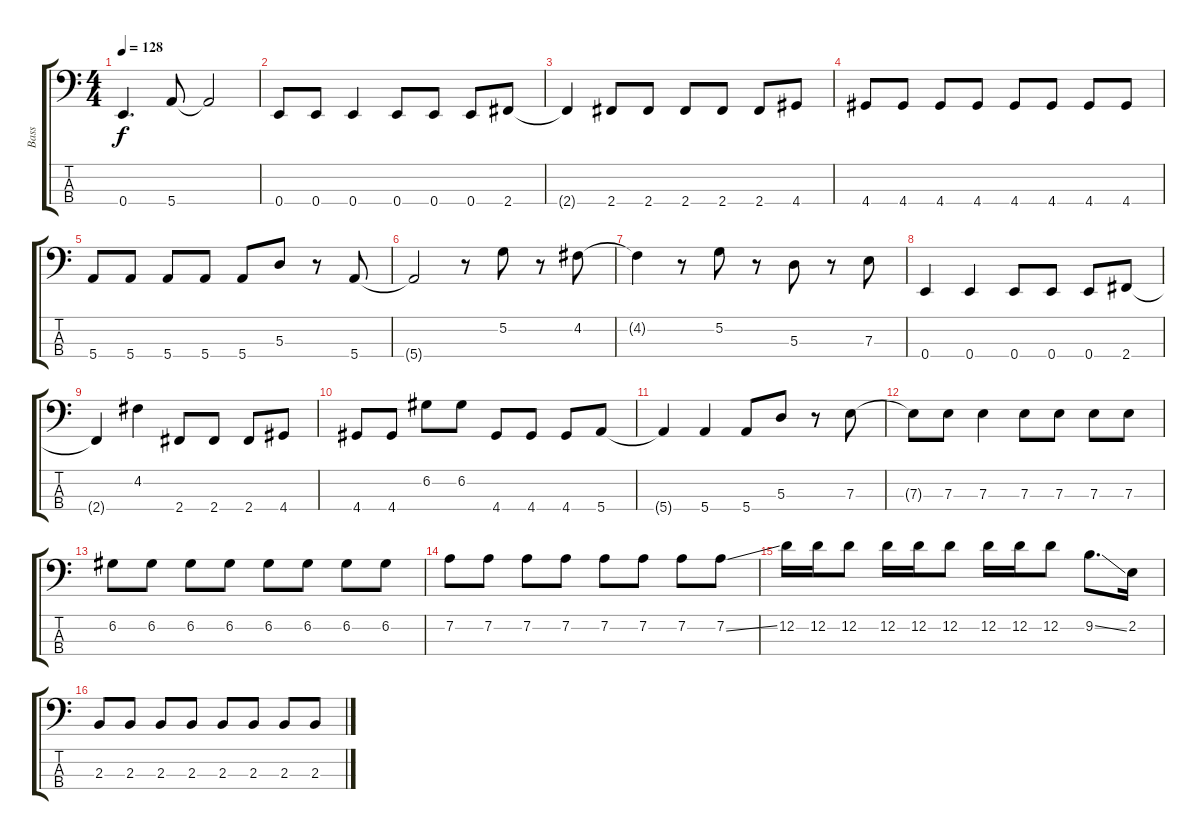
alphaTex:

\track ("Bass" "Bass") {instrument electricbassfinger}
\staff {score tabs}
\tuning (G2 D2 A1 E1) {hide}
\ts (4 4)
\tempo 128
\clef f4
\ks c
0.4.4{d dy f} 5.4.8 5.4{t}.2 |
0.4.8 0.4.8 0.4.4 0.4.8 0.4.8 0.4.8 2.4.8 |
2.4{t}.4 2.4.8 2.4.8 2.4.8 2.4.8 2.4.8 4.4.8 |
4.4.8 4.4.8 4.4.8 4.4.8 4.4.8 4.4.8 4.4.8 4.4.8 |
5.4.8 5.4.8 5.4.8 5.4.8 5.4.8 5.3.8 r.8 5.4.8 |
5.4{t}.2 r.8 5.2.8 r.8 4.2.8 |
4.2{t}.4 r.8 5.2.8 r.8 5.3.8 r.8 7.3.8 |
0.4.4 0.4.4 0.4.8 0.4.8 0.4.8 2.4.8 |
2.4{t}.4 4.2.4 2.4.8 2.4.8 2.4.8 4.4.8 |
4.4.8 4.4.8 6.2.8 6.2.8 4.4.8 4.4.8 4.4.8 5.4.8 |
5.4{t}.4 5.4.4 5.4.8 5.3.8 r.8 7.3.8 |
7.3{t}.8 7.3.8 7.3.4 7.3.8 7.3.8 7.3.8 7.3.8 |
6.2.8 6.2.8 6.2.8 6.2.8 6.2.8 6.2.8 6.2.8 6.2.8 |
7.2.8 7.2.8 7.2.8 7.2.8 7.2.8 7.2.8 7.2.8 7.2{ss}.8 |
12.2.16 12.2.16 12.2.8 12.2.16 12.2.16 12.2.8 12.2.16 12.2.16 12.2.8 9.2{ss}.8{d} 2.2.16 |
2.3.8 2.3.8 2.3.8 2.3.8 2.3.8 2.3.8 2.3.8 2.3.8
